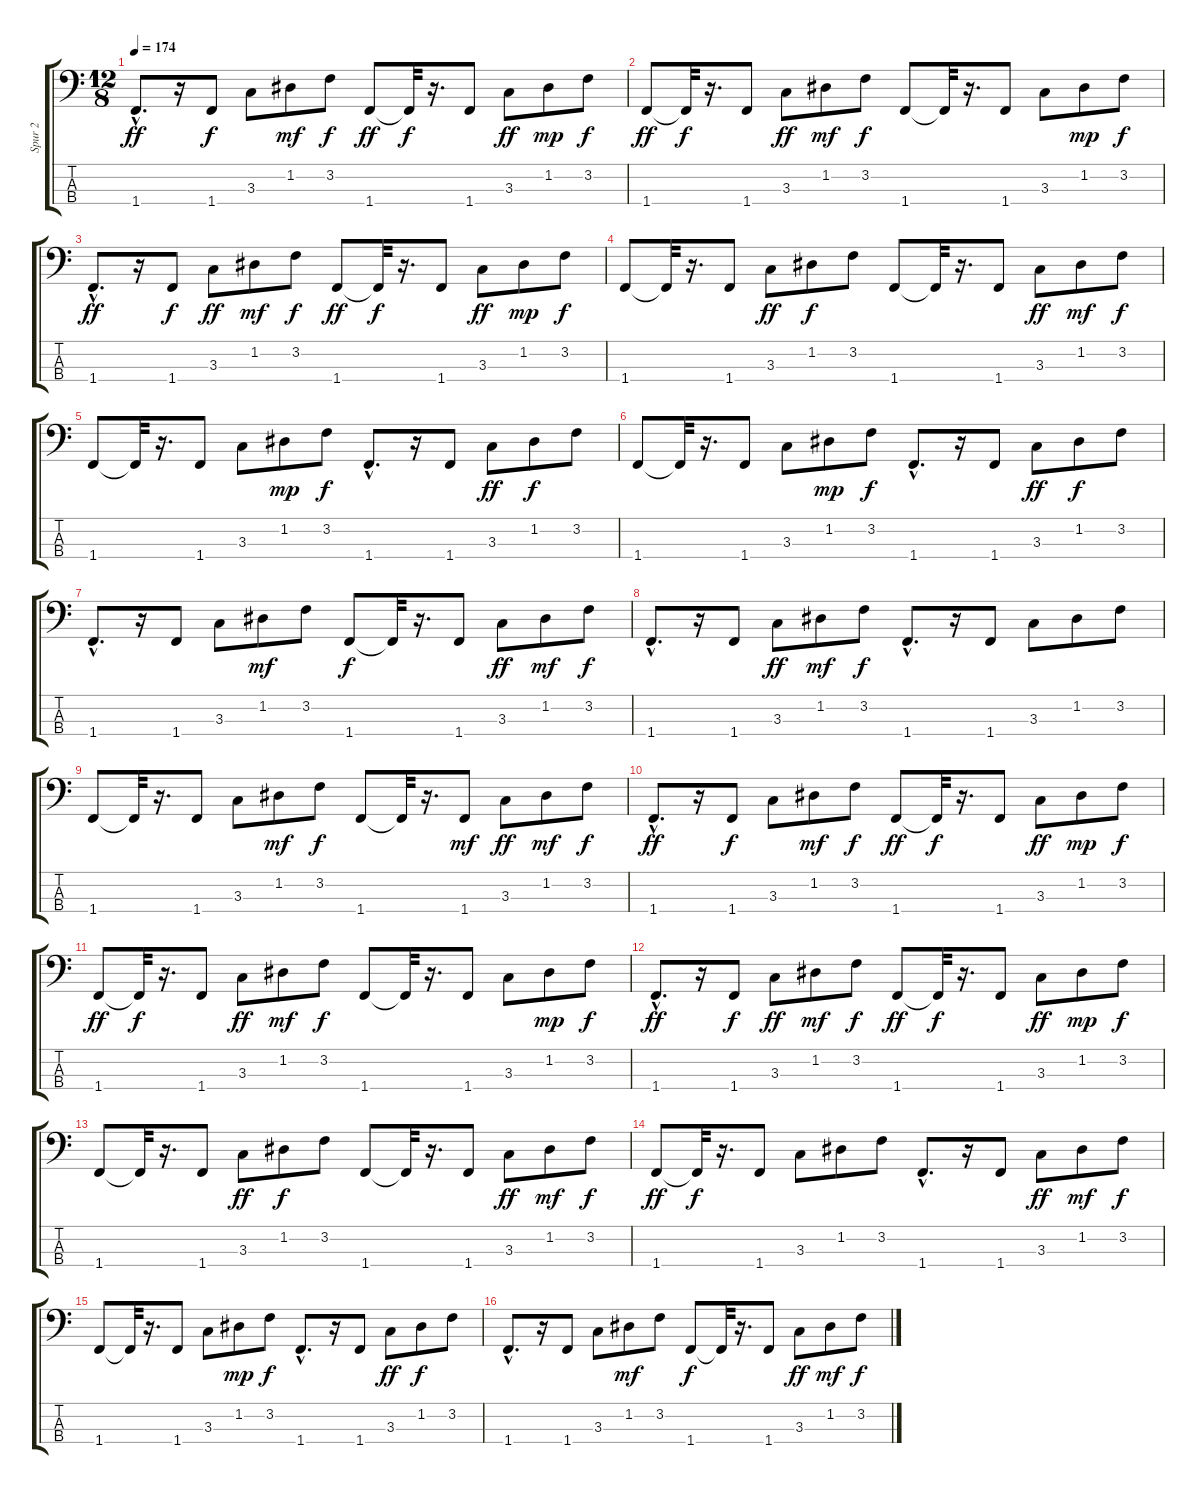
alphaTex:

\track ("Spur 2" "Spur 2") {instrument slapbass2}
\staff {score tabs}
\tuning (G2 D2 A1 E1) {hide}
\ts (12 8)
\tempo 174
\clef f4
\ks c
1.4{hac}.8{d dy ff} r.16 1.4.8{dy f} 3.3.8 1.2.8{dy mf} 3.2.8{dy f} 1.4.8{dy ff} 1.4{t}.32{dy f} r.16{d} 1.4.8 3.3.8{dy ff} 1.2.8{dy mp} 3.2.8{dy f} |
1.4.8{dy ff} 1.4{t}.32{dy f} r.16{d} 1.4.8 3.3.8{dy ff} 1.2.8{dy mf} 3.2.8{dy f} 1.4.8 1.4{t}.32 r.16{d} 1.4.8 3.3.8 1.2.8{dy mp} 3.2.8{dy f} |
1.4{hac}.8{d dy ff} r.16 1.4.8{dy f} 3.3.8{dy ff} 1.2.8{dy mf} 3.2.8{dy f} 1.4.8{dy ff} 1.4{t}.32{dy f} r.16{d} 1.4.8 3.3.8{dy ff} 1.2.8{dy mp} 3.2.8{dy f} |
1.4.8 1.4{t}.32 r.16{d} 1.4.8 3.3.8{dy ff} 1.2.8{dy f} 3.2.8 1.4.8 1.4{t}.32 r.16{d} 1.4.8 3.3.8{dy ff} 1.2.8{dy mf} 3.2.8{dy f} |
1.4.8 1.4{t}.32 r.16{d} 1.4.8 3.3.8 1.2.8{dy mp} 3.2.8{dy f} 1.4{hac}.8{d} r.16 1.4.8 3.3.8{dy ff} 1.2.8{dy f} 3.2.8 |
1.4.8 1.4{t}.32 r.16{d} 1.4.8 3.3.8 1.2.8{dy mp} 3.2.8{dy f} 1.4{hac}.8{d} r.16 1.4.8 3.3.8{dy ff} 1.2.8{dy f} 3.2.8 |
1.4{hac}.8{d} r.16 1.4.8 3.3.8 1.2.8{dy mf} 3.2.8 1.4.8{dy f} 1.4{t}.32 r.16{d} 1.4.8 3.3.8{dy ff} 1.2.8{dy mf} 3.2.8{dy f} |
1.4{hac}.8{d} r.16 1.4.8 3.3.8{dy ff} 1.2.8{dy mf} 3.2.8{dy f} 1.4{hac}.8{d} r.16 1.4.8 3.3.8 1.2.8 3.2.8 |
1.4.8 1.4{t}.32 r.16{d} 1.4.8 3.3.8 1.2.8{dy mf} 3.2.8{dy f} 1.4.8 1.4{t}.32 r.16{d} 1.4.8{dy mf} 3.3.8{dy ff} 1.2.8{dy mf} 3.2.8{dy f} |
1.4{hac}.8{d dy ff} r.16 1.4.8{dy f} 3.3.8 1.2.8{dy mf} 3.2.8{dy f} 1.4.8{dy ff} 1.4{t}.32{dy f} r.16{d} 1.4.8 3.3.8{dy ff} 1.2.8{dy mp} 3.2.8{dy f} |
1.4.8{dy ff} 1.4{t}.32{dy f} r.16{d} 1.4.8 3.3.8{dy ff} 1.2.8{dy mf} 3.2.8{dy f} 1.4.8 1.4{t}.32 r.16{d} 1.4.8 3.3.8 1.2.8{dy mp} 3.2.8{dy f} |
1.4{hac}.8{d dy ff} r.16 1.4.8{dy f} 3.3.8{dy ff} 1.2.8{dy mf} 3.2.8{dy f} 1.4.8{dy ff} 1.4{t}.32{dy f} r.16{d} 1.4.8 3.3.8{dy ff} 1.2.8{dy mp} 3.2.8{dy f} |
1.4.8 1.4{t}.32 r.16{d} 1.4.8 3.3.8{dy ff} 1.2.8{dy f} 3.2.8 1.4.8 1.4{t}.32 r.16{d} 1.4.8 3.3.8{dy ff} 1.2.8{dy mf} 3.2.8{dy f} |
1.4.8{dy ff} 1.4{t}.32{dy f} r.16{d} 1.4.8 3.3.8 1.2.8 3.2.8 1.4{hac}.8{d} r.16 1.4.8 3.3.8{dy ff} 1.2.8{dy mf} 3.2.8{dy f} |
1.4.8 1.4{t}.32 r.16{d} 1.4.8 3.3.8 1.2.8{dy mp} 3.2.8{dy f} 1.4{hac}.8{d} r.16 1.4.8 3.3.8{dy ff} 1.2.8{dy f} 3.2.8 |
1.4{hac}.8{d} r.16 1.4.8 3.3.8 1.2.8{dy mf} 3.2.8 1.4.8{dy f} 1.4{t}.32 r.16{d} 1.4.8 3.3.8{dy ff} 1.2.8{dy mf} 3.2.8{dy f}
